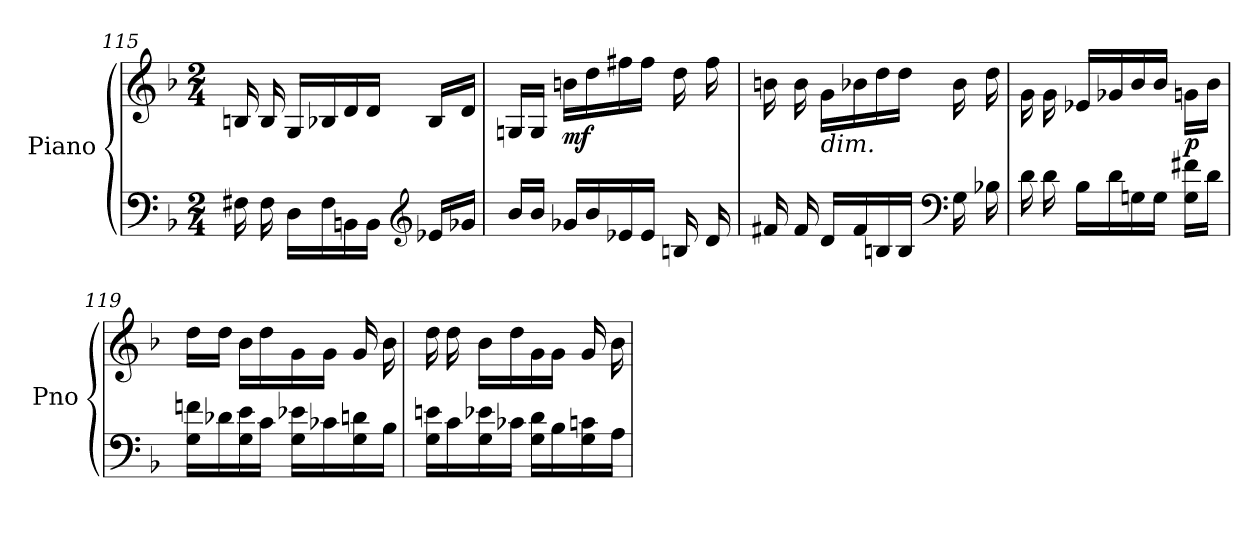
**kern	**kern	**dynam
*part1	*part1	*part1
*staff2	*staff1	*staff1/2
*I"Piano	*	*
*I'Pno	*	*
*clefF4	*clefG2	*
*k[b-]	*k[b-]	*
*M2/4	*M2/4	*
=115	=115	=115
16F#X\	16Bn/	.
16F#\	16B/	.
16D\LL	16G/LL	.
16F#\	16B-X/	.
16BBn\	16d/	.
16BB\JJ	16d/JJ	.
*clefG2	*	*
16e-X/LL	16B-/LL	.
16g-X/JJ	16d/JJ	.
!!LO:LB:g=z
=116	=116	=116
16b-/LL	16Gn/LL	.
16b-/JJ	16G/JJ	.
!	!	!LO:DY:b
16g-X/LL	16bn\LL	mf
16b-/	16dd\	.
16e-X/	16ff#X\	.
16e-/JJ	16ff#\JJ	.
16Bn/	16dd\	.
16d/	16ff#\	.
=117	=117	=117
16f#X/	16bn\	.
16f#/	16b\	.
!	!LO:TX:b:i:t=dim.	!
16d/LL	16g\LL	.
16f#/	16b-X\	.
16Bn/	16dd\	.
16B/JJ	16dd\JJ	.
*clefF4	*	*
16G\	16b-\	.
16B-X\	16dd\	.
=118	=118	=118
16d\	16g\	.
16d\	16g\	.
16B-\LL	16e-X/LL	.
16d\	16g-X/	.
16Gn\	16b-/	.
16G\JJ	16b-/JJ	.
!	!	!LO:DY:b
16G\ 16f#X\LL	16gn\LL	p
16d\JJ	16b-\JJ	.
!!LO:LB:g=z
=119	=119	=119
16G\ 16fn\LL	16dd\LL	.
16d-X\	16dd\JJ	.
16G\ 16e\	16b-\LL	.
16c\JJ	16dd\	.
16G\ 16e-X\LL	16g\	.
16c-X\	16g\JJ	.
16G\ 16dn\	16g/	.
16B-\JJ	16b-\	.
=120	=120	=120
16G\ 16en\LL	16dd\	.
16c\	16dd\	.
16G\ 16e-X\	16b-\LL	.
16c-X\JJ	16dd\	.
16G\ 16d\LL	16g\	.
16B-\	16g\JJ	.
16G\ 16cn\	16g/	.
16A\JJ	16b-\	.
=	=	=
*-	*-	*-
